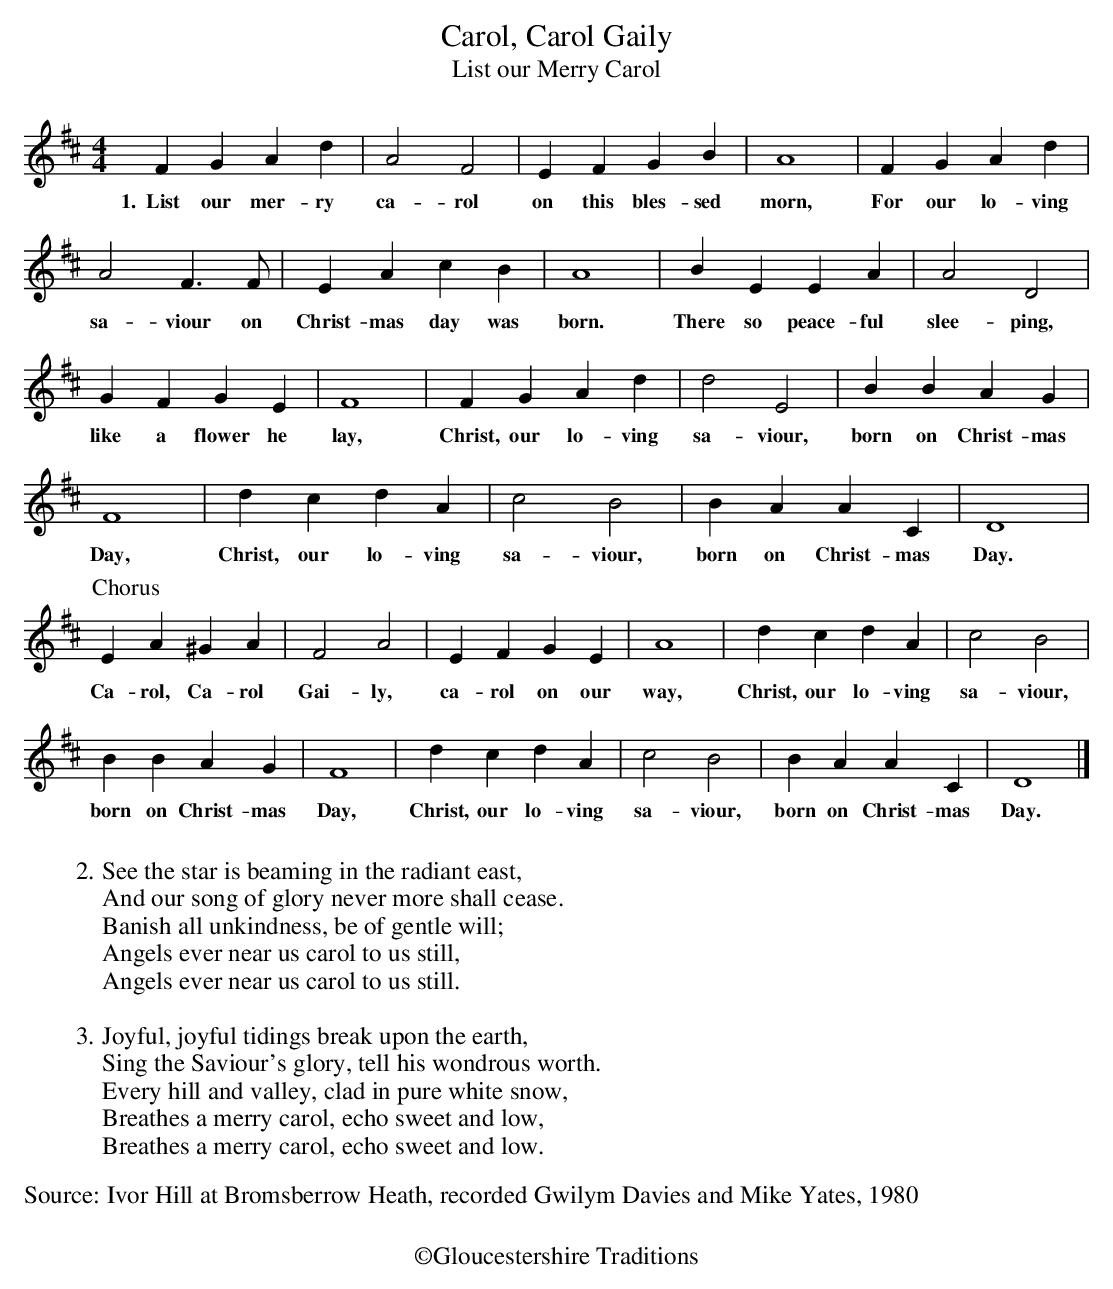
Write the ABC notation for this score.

X:1
T:Carol, Carol Gaily
T:List our Merry Carol
M:4/4
L:1/4
K:D
FGAd | A2 F2 | EF GB | A4 | FGAd |
w:1.~~List our mer-ry ca-rol on this bles-sed morn, For our lo-ving
A2 F>F | EAcB | A4 | BEEA | A2D2 |
w:sa-viour on Christ-mas day was born. There so peace-ful slee-ping,
GFGE | F4 | FGAd | d2E2 | BBAG |
w:like a flower he lay, Christ, our lo-ving sa-viour, born on Christ-mas
F4 | dcdA | c2 B2 | BAAC | D4 |
w:Day, Christ, our lo-ving sa-viour, born on Christ-mas Day.
P:Chorus
EA ^GA | F2 A2 | EFGE | A4 |  dcdA | c2 B2 |
w:Ca-rol, Ca-rol Gai-ly, ca-rol on our way, Christ, our lo-ving sa-viour,
BBAG | F4 |dcdA | c2 B2 | BAAC | D4 |]
w:born on Christ-mas Day, Christ, our lo-ving sa-viour, born on Christ-mas Day.
W:
W:2.See the star is beaming in the radiant east,
W:And our song of glory never more shall cease.
W:Banish all unkindness, be of gentle will;
W:Angels ever near us carol to us still,
W:Angels ever near us carol to us still.
W:
W:3.Joyful, joyful tidings break upon the earth,
W:Sing the Saviour's glory, tell his wondrous worth.
W:Every hill and valley, clad in pure white snow,
W:Breathes a merry carol, echo sweet and low,
W:Breathes a merry carol, echo sweet and low.
W:
